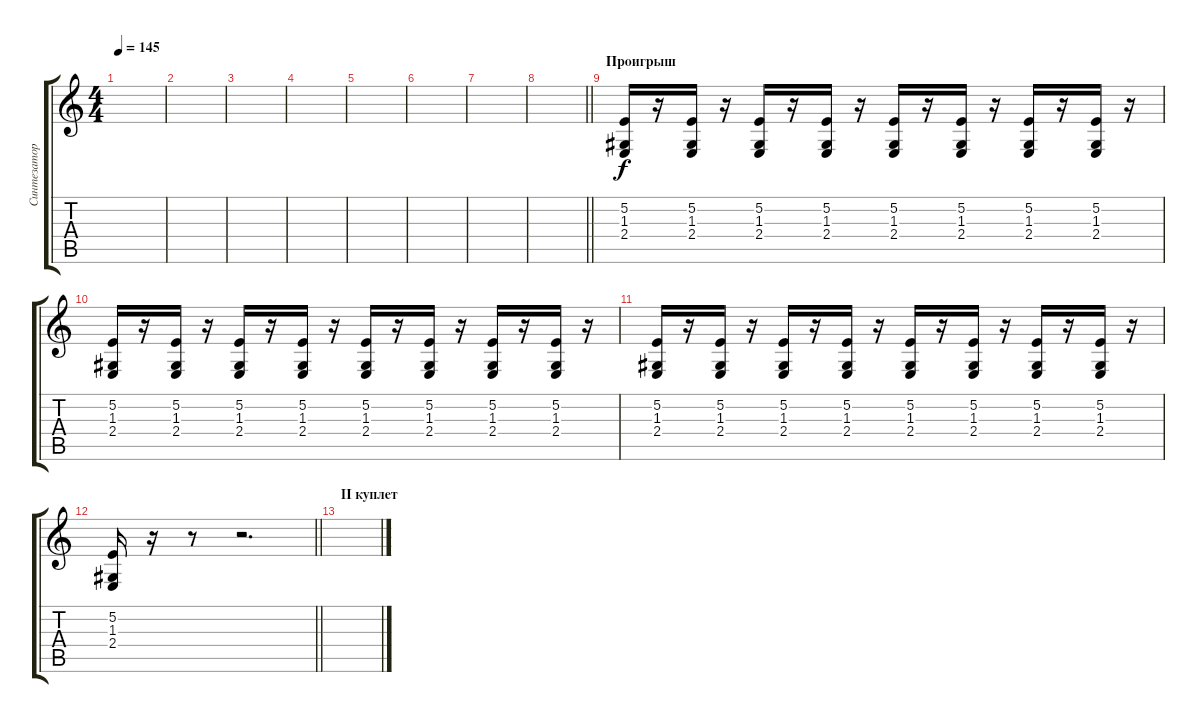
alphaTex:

\track ("Синтезатор" "Синтезатор") {instrument acousticgrandpiano}
\staff {score tabs}
\tuning (E4 B3 G3 D3 A2 E2) {hide}
\ts (4 4)
\tempo 145
\clef g2
\ks c
|
|
|
|
|
|
|
\barLineRight lightlight
|
\section ("" "Проигрыш")
(5.2 1.3 2.4).16 r.16 (5.2 1.3 2.4).16 r.16 (5.2 1.3 2.4).16 r.16 (5.2 1.3 2.4).16 r.16 (5.2 1.3 2.4).16 r.16 (5.2 1.3 2.4).16 r.16 (5.2 1.3 2.4).16 r.16 (5.2 1.3 2.4).16 r.16 |
(5.2 1.3 2.4).16 r.16 (5.2 1.3 2.4).16 r.16 (5.2 1.3 2.4).16 r.16 (5.2 1.3 2.4).16 r.16 (5.2 1.3 2.4).16 r.16 (5.2 1.3 2.4).16 r.16 (5.2 1.3 2.4).16 r.16 (5.2 1.3 2.4).16 r.16 |
(5.2 1.3 2.4).16 r.16 (5.2 1.3 2.4).16 r.16 (5.2 1.3 2.4).16 r.16 (5.2 1.3 2.4).16 r.16 (5.2 1.3 2.4).16 r.16 (5.2 1.3 2.4).16 r.16 (5.2 1.3 2.4).16 r.16 (5.2 1.3 2.4).16 r.16 |
\barLineRight lightlight
(5.2 1.3 2.4).16 r.16 r.8 r.2{d} |
\section ("" "II куплет")
